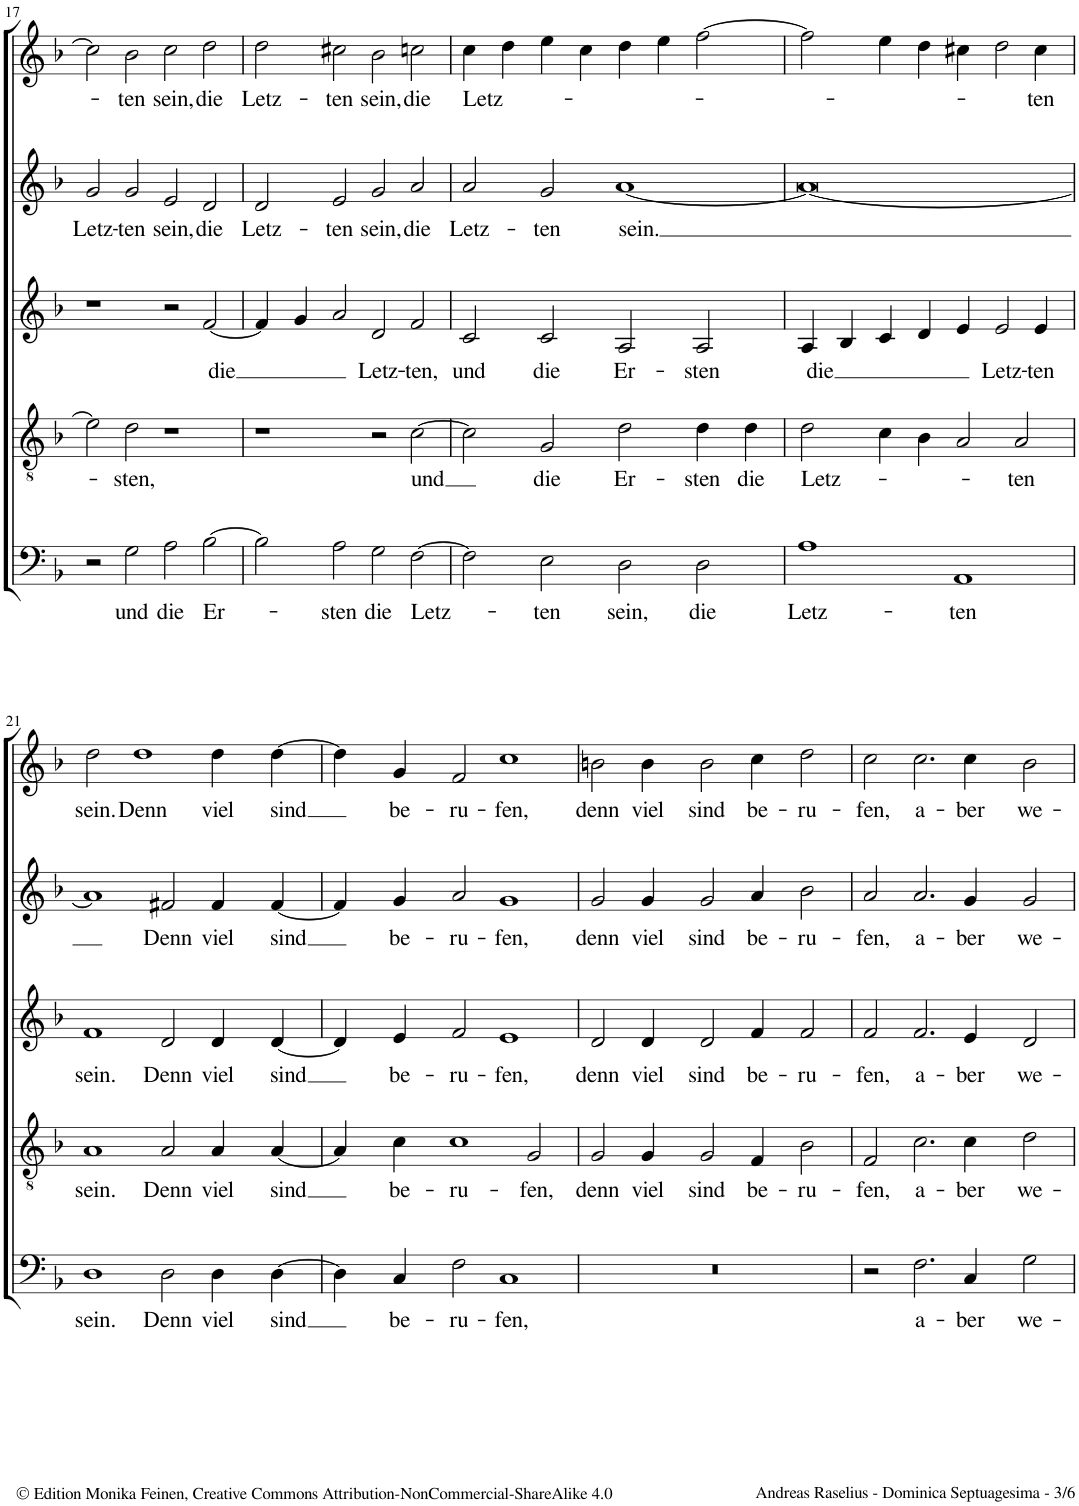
**kern	**text	**kern	**text	**kern	**text	**kern	**text	**kern	**text
*part5	*part5	*part4	*part4	*part3	*part3	*part2	*part2	*part1	*part1
*staff5	*staff5	*staff4	*staff4	*staff3	*staff3	*staff2	*staff2	*staff1	*staff1
*I"Bassus	*	*I"Tenor [Hypoaeolius]	*	*I"Quintus	*	*I"Altus	*	*I"Cantus	*
!!LO:PB:g=z
*clefF4	*	*clefGv2	*	*clefG2	*	*clefG2	*	*clefG2	*
*k[b-]	*	*k[b-]	*	*k[b-]	*	*k[b-]	*	*k[b-]	*
*M4/2	*	*M4/2	*	*M4/2	*	*M4/2	*	*M4/2	*
*met(c|)	*	*met(c|)	*	*met(c|)	*	*met(c|)	*	*met(c|)	*
=17	=17	=17	=17	=17	=17	=17	=17	=17	=17
!	!	!	!	!	!	!	!LO:LY:b	!	!
2r	.	2e\]	.	1r	.	2g/	Letz-	2cc\]	.
!	!LO:LY:b	!	!LO:LY:b	!	!	!	!LO:LY:b	!	!LO:LY:b
2G\	und	2d\	-sten,	.	.	2g/	-ten	2b-\	-ten
!	!LO:LY:b	!	!	!	!	!	!LO:LY:b	!	!LO:LY:b
2A\	die	1r	.	2r	.	2e/	sein,	2cc\	sein,
!	!LO:LY:b	!	!	!	!LO:LY:b	!	!LO:LY:b	!	!LO:LY:b
[2B-\	Er-	.	.	[2f/	die	2d/	die	2dd\	die
=18	=18	=18	=18	=18	=18	=18	=18	=18	=18
!	!	!	!	!	!	!	!LO:LY:b	!	!LO:LY:b
2B-\]	.	1r	.	4f/]	.	2d/	Letz-	2dd\	Letz-
.	.	.	.	4g/	.	.	.	.	.
!	!LO:LY:b	!	!	!	!	!	!LO:LY:b	!	!LO:LY:b
2A\	-sten	.	.	2a/	.	2e/	-ten	2cc#X\	-ten
!	!LO:LY:b	!	!	!	!LO:LY:b	!	!LO:LY:b	!	!LO:LY:b
2G\	die	2r	.	2d/	Letz-	2g/	sein,	2b-\	sein,
!	!LO:LY:b	!	!LO:LY:b	!	!LO:LY:b	!	!LO:LY:b	!	!LO:LY:b
[2F\	Letz-	[2c\	und	2f/	-ten,	2a/	die	2ccn\	die
=19	=19	=19	=19	=19	=19	=19	=19	=19	=19
!	!	!	!	!	!LO:LY:b	!	!LO:LY:b	!	!LO:LY:b
2F\]	.	2c\]	.	2c/	und	2a/	Letz-	4cc\	Letz-
.	.	.	.	.	.	.	.	4dd\	.
!	!LO:LY:b	!	!LO:LY:b	!	!LO:LY:b	!	!LO:LY:b	!	!
2E\	-ten	2G/	die	2c/	die	2g/	-ten	4ee\	.
.	.	.	.	.	.	.	.	4cc\	.
!	!LO:LY:b	!	!LO:LY:b	!	!LO:LY:b	!	!LO:LY:b	!	!
2D\	sein,	2d\	Er-	2A/	Er-	[1a	sein.	4dd\	.
.	.	.	.	.	.	.	.	4ee\	.
!	!LO:LY:b	!	!LO:LY:b	!	!LO:LY:b	!	!	!	!
2D\	die	4d\	-sten	2A/	-sten	.	.	[2ff\	.
!	!	!	!LO:LY:b	!	!	!	!	!	!
.	.	4d\	die	.	.	.	.	.	.
=20	=20	=20	=20	=20	=20	=20	=20	=20	=20
!	!LO:LY:b	!	!LO:LY:b	!	!LO:LY:b	!	!	!	!
1A	Letz-	2d\	Letz-	4A/	die	0a_	.	2ff\]	.
.	.	.	.	4B-/	.	.	.	.	.
.	.	4c\	.	4c/	.	.	.	4ee\	.
.	.	4B-\	.	4d/	.	.	.	4dd\	.
!	!LO:LY:b	!	!	!	!	!	!	!	!
1AA	-ten	2A/	.	4e/	.	.	.	4cc#X\	.
!	!	!	!	!	!LO:LY:b	!	!	!	!
.	.	.	.	2e/	Letz-	.	.	2dd\	.
!	!	!	!LO:LY:b	!	!	!	!	!	!
.	.	2A/	-ten	.	.	.	.	.	.
!	!	!	!	!	!LO:LY:b	!	!	!	!LO:LY:b
.	.	.	.	4e/	-ten	.	.	4cc#\	-ten
!!LO:LB:g=z
=21	=21	=21	=21	=21	=21	=21	=21	=21	=21
!	!LO:LY:b	!	!LO:LY:b	!	!LO:LY:b	!	!	!	!LO:LY:b
1D	sein.	1A	sein.	1f	sein.	1a]	.	2dd\	sein.
!	!	!	!	!	!	!	!	!	!LO:LY:b
.	.	.	.	.	.	.	.	1dd	Denn
!	!LO:LY:b	!	!LO:LY:b	!	!LO:LY:b	!	!LO:LY:b	!	!
2D\	Denn	2A/	Denn	2d/	Denn	2f#X/	Denn	.	.
!	!LO:LY:b	!	!LO:LY:b	!	!LO:LY:b	!	!LO:LY:b	!	!LO:LY:b
4D\	viel	4A/	viel	4d/	viel	4f#/	viel	4dd\	viel
!	!LO:LY:b	!	!LO:LY:b	!	!LO:LY:b	!	!LO:LY:b	!	!LO:LY:b
[4D\	sind	[4A/	sind	[4d/	sind	[4f#/	sind	[4dd\	sind
=22	=22	=22	=22	=22	=22	=22	=22	=22	=22
4D\]	.	4A/]	.	4d/]	.	4f#/]	.	4dd\]	.
!	!LO:LY:b	!	!LO:LY:b	!	!LO:LY:b	!	!LO:LY:b	!	!LO:LY:b
4C/	be-	4c\	be-	4e/	be-	4g/	be-	4g/	be-
!	!LO:LY:b	!	!LO:LY:b	!	!LO:LY:b	!	!LO:LY:b	!	!LO:LY:b
2F\	-ru-	1c	-ru-	2f/	-ru-	2a/	-ru-	2f/	-ru-
!	!LO:LY:b	!	!	!	!LO:LY:b	!	!LO:LY:b	!	!LO:LY:b
1C	-fen,	.	.	1e	-fen,	1g	-fen,	1cc	-fen,
!	!	!	!LO:LY:b	!	!	!	!	!	!
.	.	2G/	-fen,	.	.	.	.	.	.
=23	=23	=23	=23	=23	=23	=23	=23	=23	=23
!	!	!	!LO:LY:b	!	!LO:LY:b	!	!LO:LY:b	!	!LO:LY:b
0r	.	2G/	denn	2d/	denn	2g/	denn	2bn\	denn
!	!	!	!LO:LY:b	!	!LO:LY:b	!	!LO:LY:b	!	!LO:LY:b
.	.	4G/	viel	4d/	viel	4g/	viel	4b\	viel
!	!	!	!LO:LY:b	!	!LO:LY:b	!	!LO:LY:b	!	!LO:LY:b
.	.	2G/	sind	2d/	sind	2g/	sind	2b\	sind
!	!	!	!LO:LY:b	!	!LO:LY:b	!	!LO:LY:b	!	!LO:LY:b
.	.	4F/	be-	4f/	be-	4a/	be-	4cc\	be-
!	!	!	!LO:LY:b	!	!LO:LY:b	!	!LO:LY:b	!	!LO:LY:b
.	.	2B-\	-ru-	2f/	-ru-	2b-\	-ru-	2dd\	-ru-
=24	=24	=24	=24	=24	=24	=24	=24	=24	=24
!	!	!	!LO:LY:b	!	!LO:LY:b	!	!LO:LY:b	!	!LO:LY:b
2r	.	2F/	-fen,	2f/	-fen,	2a/	-fen,	2cc\	-fen,
!	!LO:LY:b	!	!LO:LY:b	!	!LO:LY:b	!	!LO:LY:b	!	!LO:LY:b
2.F\	a-	2.c\	a-	2.f/	a-	2.a/	a-	2.cc\	a-
!	!LO:LY:b	!	!LO:LY:b	!	!LO:LY:b	!	!LO:LY:b	!	!LO:LY:b
4C/	-ber	4c\	-ber	4e/	-ber	4g/	-ber	4cc\	-ber
!	!LO:LY:b	!	!LO:LY:b	!	!LO:LY:b	!	!LO:LY:b	!	!LO:LY:b
2G\	we-	2d\	we-	2d/	we-	2g/	we-	2b-\	we-
=	=	=	=	=	=	=	=	=	=
*-	*-	*-	*-	*-	*-	*-	*-	*-	*-
